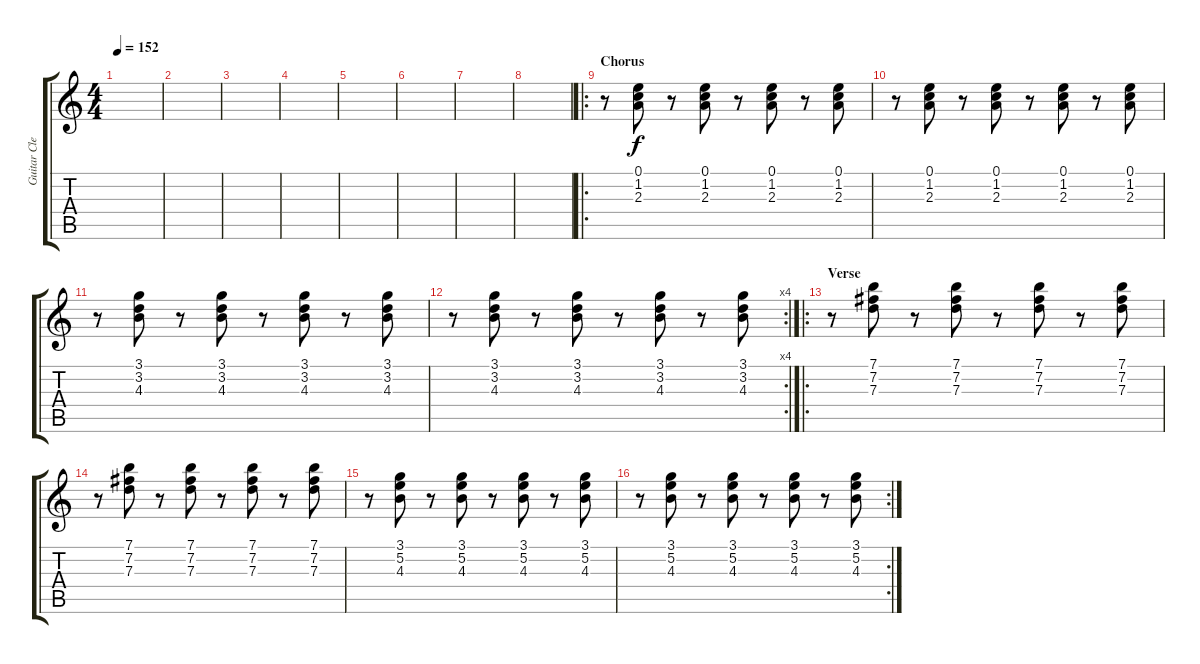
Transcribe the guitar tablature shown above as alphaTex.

\track ("Guitar Clean" "Guitar Cle") {instrument electricguitarclean}
\staff {score tabs}
\tuning (E4 B3 G3 D3 A2 E2) {hide}
\ts (4 4)
\tempo 152
\clef g2
\ks c
|
|
|
|
|
|
|
|
\ro
\section ("" "Chorus")
r.8 (0.1 1.2 2.3).8 r.8 (0.1 1.2 2.3).8 r.8 (0.1 1.2 2.3).8 r.8 (0.1 1.2 2.3).8 |
r.8 (0.1 1.2 2.3).8 r.8 (0.1 1.2 2.3).8 r.8 (0.1 1.2 2.3).8 r.8 (0.1 1.2 2.3).8 |
r.8 (3.1 3.2 4.3).8 r.8 (3.1 3.2 4.3).8 r.8 (3.1 3.2 4.3).8 r.8 (3.1 3.2 4.3).8 |
\rc 4
r.8 (3.1 3.2 4.3).8 r.8 (3.1 3.2 4.3).8 r.8 (3.1 3.2 4.3).8 r.8 (3.1 3.2 4.3).8 |
\ro
\section ("" "Verse")
r.8 (7.1 7.2 7.3).8 r.8 (7.1 7.2 7.3).8 r.8 (7.1 7.2 7.3).8 r.8 (7.1 7.2 7.3).8 |
r.8 (7.1 7.2 7.3).8 r.8 (7.1 7.2 7.3).8 r.8 (7.1 7.2 7.3).8 r.8 (7.1 7.2 7.3).8 |
r.8 (3.1 5.2 4.3).8 r.8 (3.1 5.2 4.3).8 r.8 (3.1 5.2 4.3).8 r.8 (3.1 5.2 4.3).8 |
\rc 2
r.8 (3.1 5.2 4.3).8 r.8 (3.1 5.2 4.3).8 r.8 (3.1 5.2 4.3).8 r.8 (3.1 5.2 4.3).8
